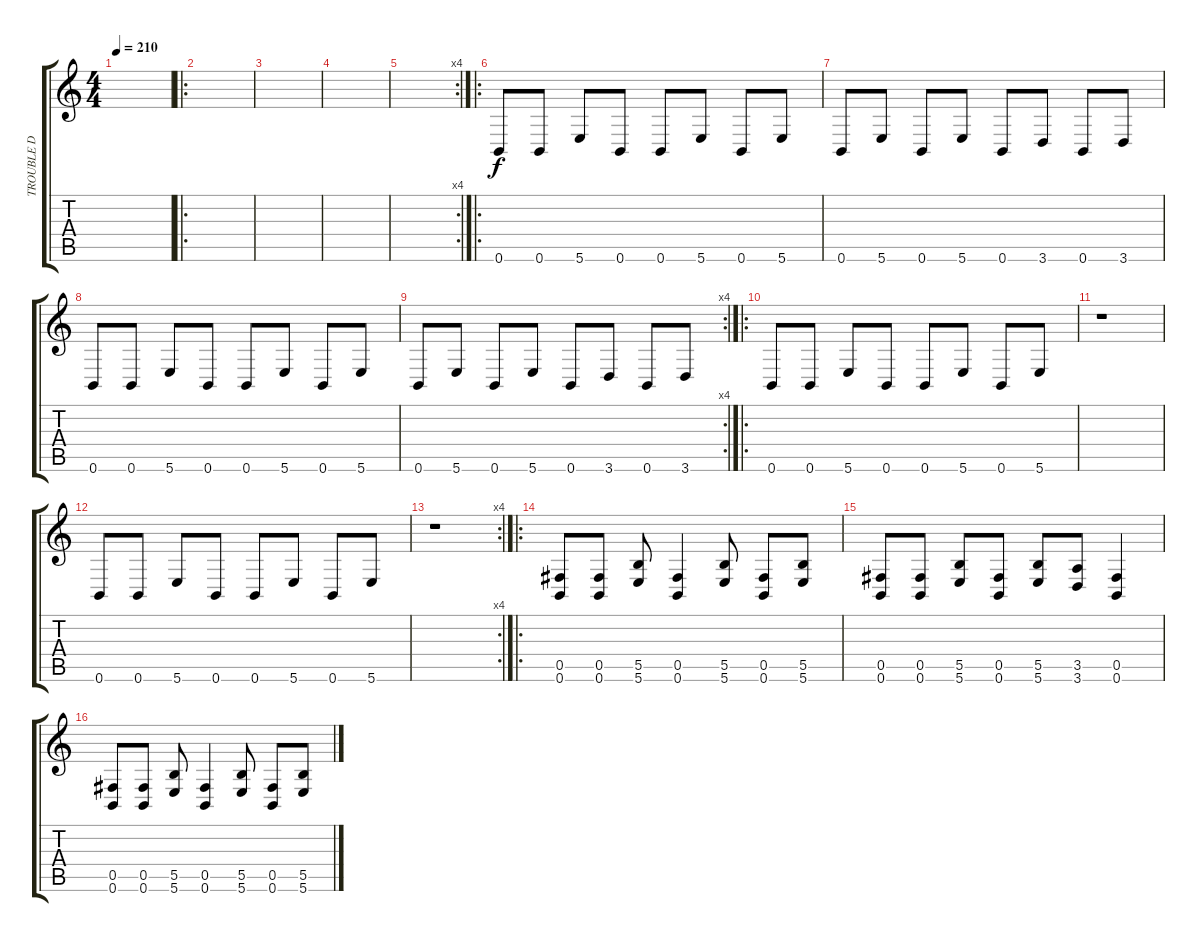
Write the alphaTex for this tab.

\track ("TROUBLE D" "TROUBLE D") {instrument electricbassfinger}
\staff {score tabs}
\tuning (Db4 Ab3 E3 B2 Gb2 B1) {hide}
\ts (4 4)
\tempo 210
\clef g2
\ks c
|
\ro
|
|
|
\rc 4
|
\ro
0.6.8 0.6.8 5.6.8 0.6.8 0.6.8 5.6.8 0.6.8 5.6.8 |
0.6.8 5.6.8 0.6.8 5.6.8 0.6.8 3.6.8 0.6.8 3.6.8 |
0.6.8 0.6.8 5.6.8 0.6.8 0.6.8 5.6.8 0.6.8 5.6.8 |
\rc 4
0.6.8 5.6.8 0.6.8 5.6.8 0.6.8 3.6.8 0.6.8 3.6.8 |
\ro
0.6.8 0.6.8 5.6.8 0.6.8 0.6.8 5.6.8 0.6.8 5.6.8 |
r.1 |
0.6.8 0.6.8 5.6.8 0.6.8 0.6.8 5.6.8 0.6.8 5.6.8 |
\rc 4
r.1 |
\ro
(0.5 0.6).8 (0.5 0.6).8 (5.5 5.6).8 (0.5 0.6).4 (5.5 5.6).8 (0.5 0.6).8 (5.5 5.6).8 |
(0.5 0.6).8 (0.5 0.6).8 (5.5 5.6).8 (0.5 0.6).8 (5.5 5.6).8 (3.5 3.6).8 (0.5 0.6).4 |
(0.5 0.6).8 (0.5 0.6).8 (5.5 5.6).8 (0.5 0.6).4 (5.5 5.6).8 (0.5 0.6).8 (5.5 5.6).8
